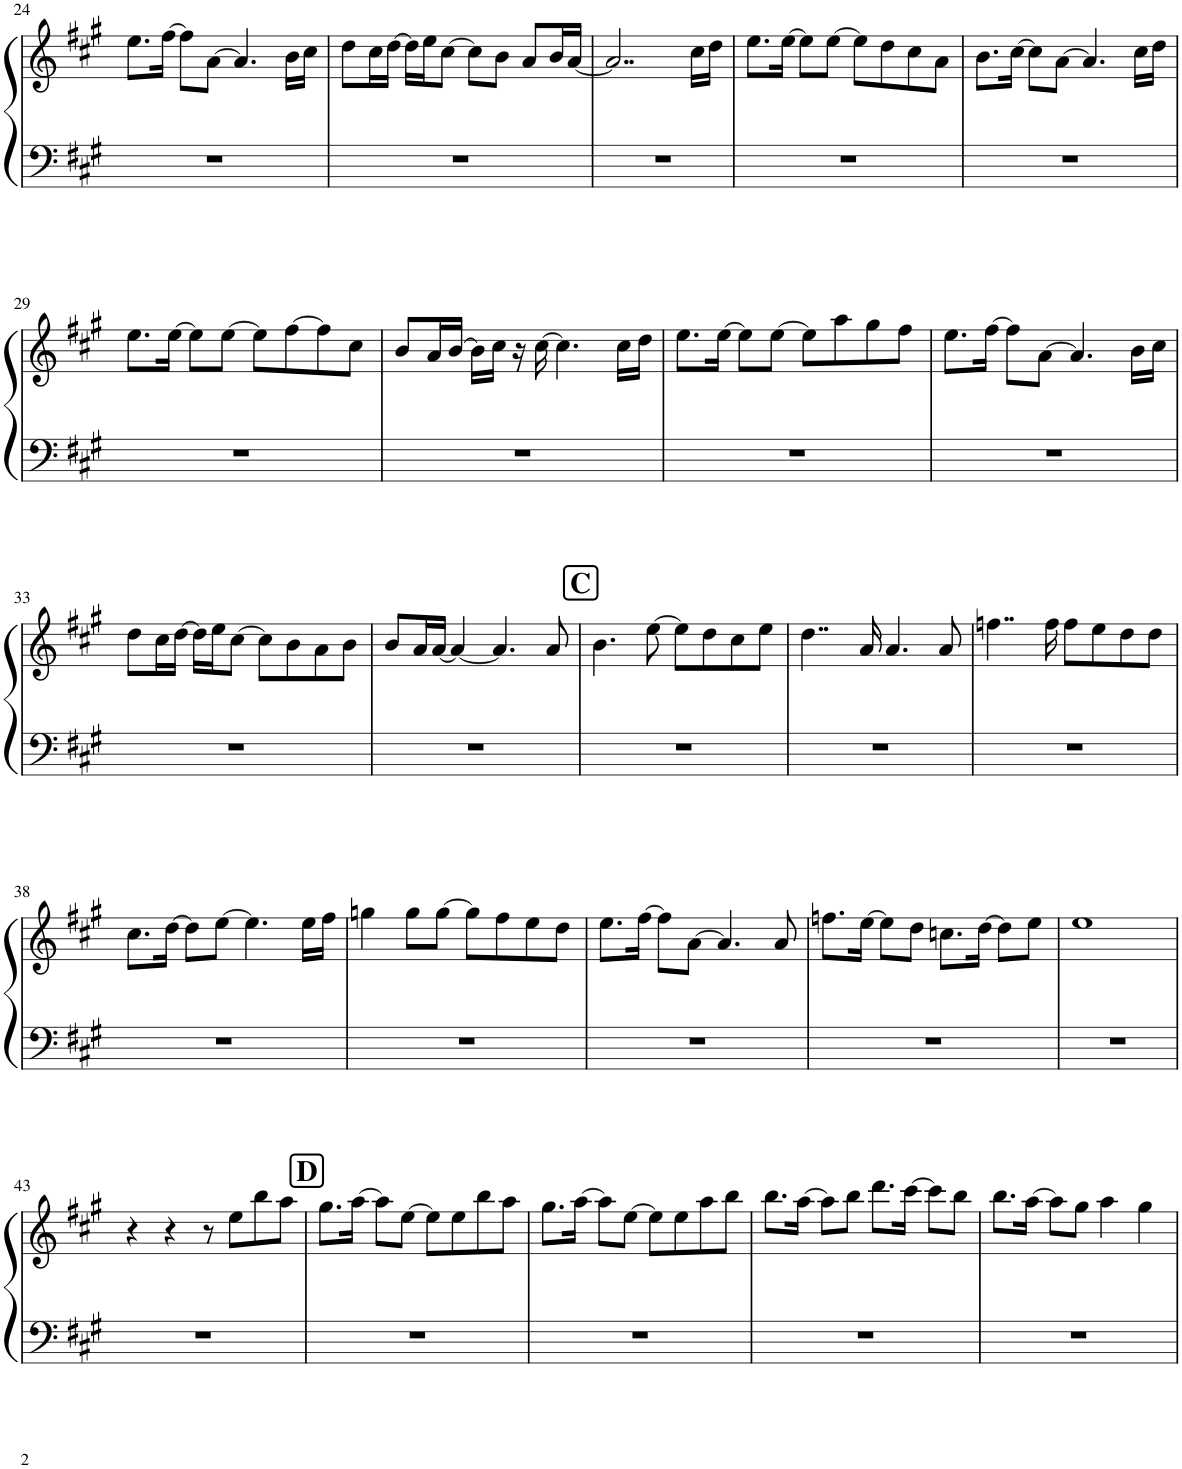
**kern	**kern
*part1	*part1
*staff2	*staff1
*I"Piano	*
*I'Pno.	*
!!LO:PB:g=z
*clefF4	*clefG2
*k[f#c#g#]	*k[f#c#g#]
*M4/4	*M4/4
=24	=24
1r	8.ee\L
.	[16ff#\Jk
.	8ff#\L]
.	[8a\J
.	4.a/]
.	16b\LL
.	16cc#\JJ
=25	=25
1r	8dd\L
.	16cc#\L
.	[16dd\JJ
.	16dd\LL]
.	16ee\J
.	[8cc#\J
.	8cc#\L]
.	8b\J
.	8a/L
.	16b/L
.	[16a/JJ
=26	=26
1r	2..a/]
.	16cc#\LL
.	16dd\JJ
=27	=27
1r	8.ee\L
.	[16ee\Jk
.	8ee\L]
.	[8ee\J
.	8ee\L]
.	8dd\
.	8cc#\
.	8a\J
=28	=28
1r	8.b\L
.	[16cc#\Jk
.	8cc#\L]
.	[8a\J
.	4.a/]
.	16cc#\LL
.	16dd\JJ
!!LO:LB:g=z
=29	=29
1r	8.ee\L
.	[16ee\Jk
.	8ee\L]
.	[8ee\J
.	8ee\L]
.	[8ff#\
.	8ff#\]
.	8cc#\J
=30	=30
1r	8b/L
.	16a/L
.	[16b/JJ
.	16b\LL]
.	16cc#\JJ
.	16r
.	[16cc#\
.	4.cc#\]
.	16cc#\LL
.	16dd\JJ
=31	=31
1r	8.ee\L
.	[16ee\Jk
.	8ee\L]
.	[8ee\J
.	8ee\L]
.	8aa\
.	8gg#\
.	8ff#\J
=32	=32
1r	8.ee\L
.	[16ff#\Jk
.	8ff#\L]
.	[8a\J
.	4.a/]
.	16b\LL
.	16cc#\JJ
!!LO:LB:g=z
=33	=33
1r	8dd\L
.	16cc#\L
.	[16dd\JJ
.	16dd\LL]
.	16ee\J
.	[8cc#\J
.	8cc#\L]
.	8b\
.	8a\
.	8b\J
=34	=34
1r	8b/L
.	16a/L
.	[16a/JJ
.	4a/_
.	4.a/]
.	8a/
!!LO:REH:place=s1:a:B:cj:fs=14:t=C
=35	=35
1r	4.b\
.	[8ee\
.	8ee\L]
.	8dd\
.	8cc#\
.	8ee\J
=36	=36
1r	4..dd\
.	16a/
.	4.a/
.	8a/
=37	=37
1r	4..ffn\
.	16ff\
.	8ff\L
.	8ee\
.	8dd\
.	8dd\J
!!LO:LB:g=z
=38	=38
1r	8.cc#\L
.	[16dd\Jk
.	8dd\L]
.	[8ee\J
.	4.ee\]
.	16ee\LL
.	16ff#\JJ
=39	=39
1r	4ggn\
.	8gg\L
.	[8gg\J
.	8gg\L]
.	8ff#\
.	8ee\
.	8dd\J
=40	=40
1r	8.ee\L
.	[16ff#\Jk
.	8ff#\L]
.	[8a\J
.	4.a/]
.	8a/
=41	=41
1r	8.ffn\L
.	[16ee\Jk
.	8ee\L]
.	8dd\J
.	8.ccn\L
.	[16dd\Jk
.	8dd\L]
.	8ee\J
=42	=42
1r	1ee
!!LO:LB:g=z
=43	=43
1r	4r
.	4r
.	8r
.	8ee\L
.	8bb\
.	8aa\J
!!LO:REH:place=s1:a:B:cj:fs=14:t=D
=44	=44
1r	8.gg#\L
.	[16aa\Jk
.	8aa\L]
.	[8ee\J
.	8ee\L]
.	8ee\
.	8bb\
.	8aa\J
=45	=45
1r	8.gg#\L
.	[16aa\Jk
.	8aa\L]
.	[8ee\J
.	8ee\L]
.	8ee\
.	8aa\
.	8bb\J
=46	=46
1r	8.bb\L
.	[16aa\Jk
.	8aa\L]
.	8bb\J
.	8.ddd\L
.	[16ccc#\Jk
.	8ccc#\L]
.	8bb\J
=47	=47
1r	8.bb\L
.	[16aa\Jk
.	8aa\L]
.	8gg#\J
.	4aa\
.	4gg#\
=	=
*-	*-
